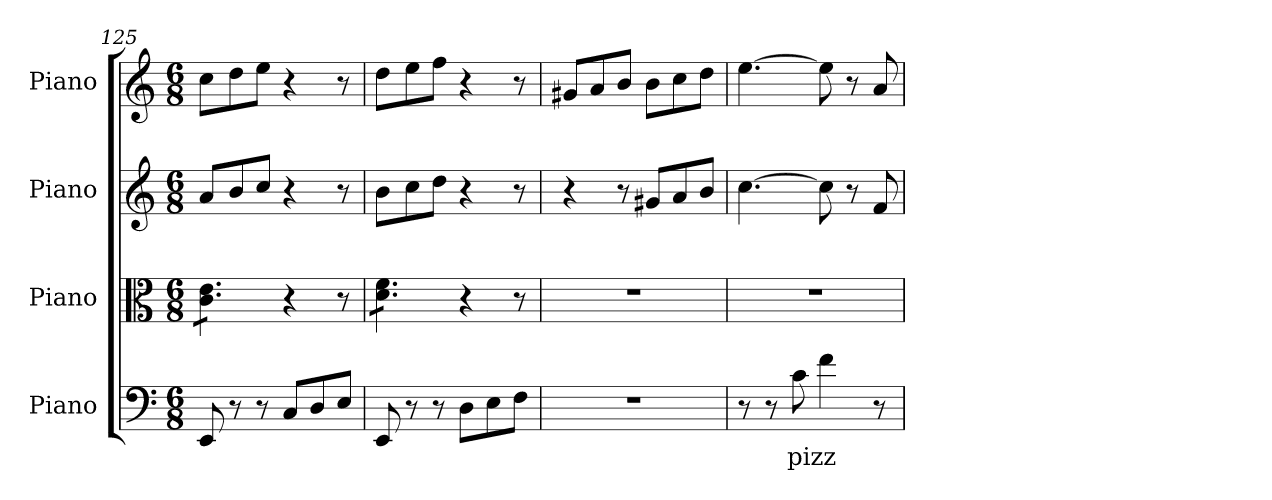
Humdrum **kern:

**kern	**text	**kern	**kern	**kern
*part4	*part4	*part3	*part2	*part1
*staff4	*staff4	*staff3	*staff2	*staff1
*I"Piano	*	*I"Piano	*I"Piano	*I"Piano
*I'Pno	*	*I'Pno	*I'Pno	*I'Pno
*clefF4	*	*clefC3	*clefG2	*clefG2
*k[]	*	*k[]	*k[]	*k[]
*M6/8	*	*M6/8	*M6/8	*M6/8
=125	=125	=125	=125	=125
*	*	*tremolo	*	*
8EE/	.	8c\ 8e\L	8a/L	8cc\L
8r	.	8c\ 8e\	8b/	8dd\
8r	.	8c\ 8e\J	8cc/J	8ee\J
8C/L	.	4r	4r	4r
8D/	.	.	.	.
8E/J	.	8r	8r	8r
=126	=126	=126	=126	=126
8EE/	.	8d\ 8f\L	8b\L	8dd\L
8r	.	8d\ 8f\	8cc\	8ee\
8r	.	8d\ 8f\J	8dd\J	8ff\J
*	*	*Xtremolo	*	*
8D\L	.	4r	4r	4r
8E\	.	.	.	.
8F\J	.	8r	8r	8r
=127	=127	=127	=127	=127
2.r	.	2.r	4r	8g#X/L
.	.	.	.	8a/
.	.	.	8r	8b/J
.	.	.	8g#X/L	8b\L
.	.	.	8a/	8cc\
.	.	.	8b/J	8dd\J
=128	=128	=128	=128	=128
8r	.	2.r	[4.cc\	[4.ee\
8r	.	.	.	.
!	!LO:LY:b	!	!	!
8c\	pizz	.	.	.
4f\	.	.	8cc\]	8ee\]
.	.	.	8r	8r
8r	.	.	8f/	8a/
=	=	=	=	=
*-	*-	*-	*-	*-
